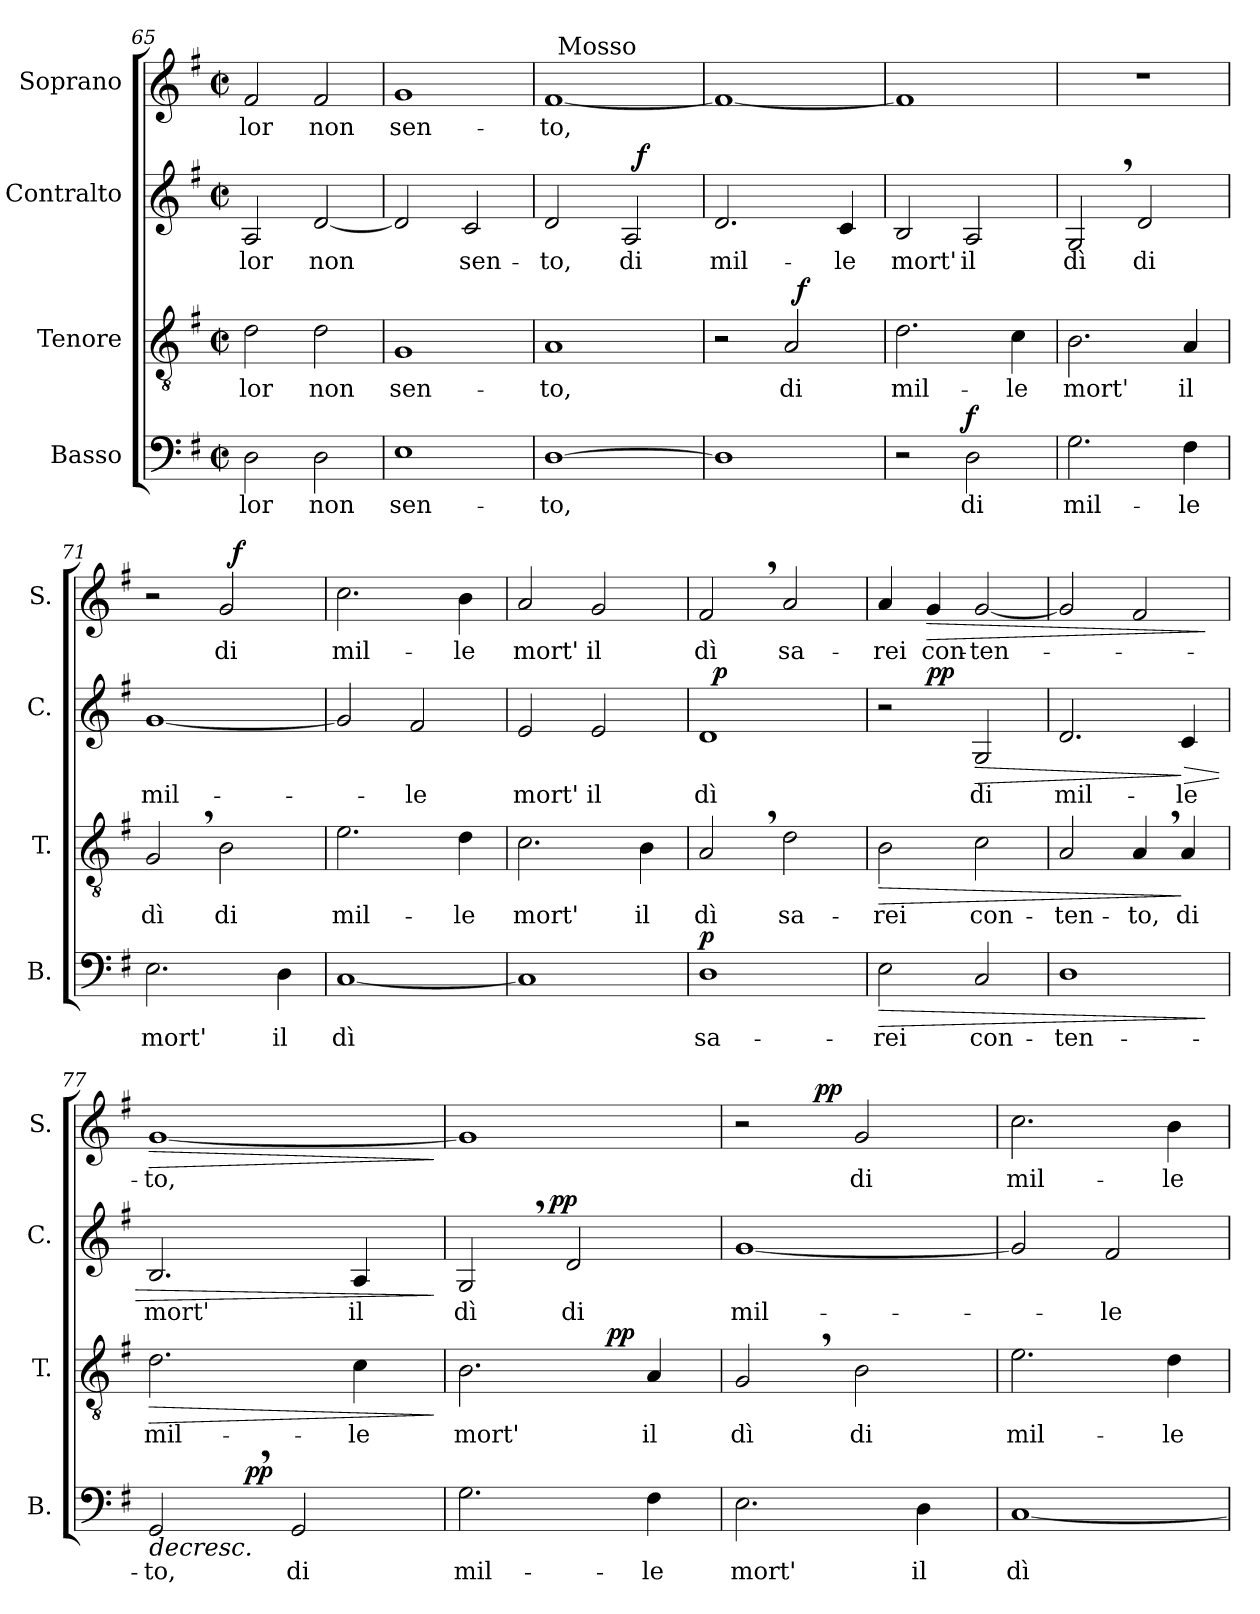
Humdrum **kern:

**kern	**text	**dynam	**kern	**text	**dynam	**kern	**text	**dynam	**kern	**text	**dynam
*part4	*part4	*part4	*part3	*part3	*part3	*part2	*part2	*part2	*part1	*part1	*part1
*staff4	*staff4	*staff4	*staff3	*staff3	*staff3	*staff2	*staff2	*staff2	*staff1	*staff1	*staff1
*I"Basso	*	*	*I"Tenore	*	*	*I"Contralto	*	*	*I"Soprano	*	*
*I'B.	*	*	*I'T.	*	*	*I'C.	*	*	*I'S.	*	*
*clefF4	*	*	*clefGv2	*	*	*clefG2	*	*	*clefG2	*	*
*k[f#]	*	*	*k[f#]	*	*	*k[f#]	*	*	*k[f#]	*	*
*G:	*	*	*G:	*	*	*G:	*	*	*G:	*	*
*M2/2	*	*	*M2/2	*	*	*M2/2	*	*	*M2/2	*	*
*met(c|)	*	*	*met(c|)	*	*	*met(c|)	*	*	*met(c|)	*	*
=65	=65	=65	=65	=65	=65	=65	=65	=65	=65	=65	=65
2D\	-lor	.	2d\	-lor	.	2A/	-lor	.	2f#/	-lor	.
2D\	non	.	2d\	non	.	[2d/	non	.	2f#/	non	.
=66	=66	=66	=66	=66	=66	=66	=66	=66	=66	=66	=66
1E	sen-	.	1G	sen-	.	2d/]	.	.	1g	sen-	.
.	.	.	.	.	.	2c/	sen-	.	.	.	.
!!LO:LB:g=z
=67	=67	=67	=67	=67	=67	=67	=67	=67	=67	=67	=67
*	*	*	*	*	*	*^	*	*	*^	*	*
[1D	-to,	.	1A	-to,	.	2d/	2ryy	-to,	.	[1f#	32ryy	-to,	.
!	!	!	!	!	!	!	!	!	!	!	!LO:TX:a:t=Mosso	!	!
.	.	.	.	.	.	.	.	.	.	.	2ryy	.	.
.	.	.	.	.	.	2A/	32ryy	di	.	.	.	.	.
!	!	!	!	!	!	!	!	!	!LO:DY:a	!	!	!	!
.	.	.	.	.	.	.	4...ryy	.	f	.	4...ryy	.	.
*	*	*	*	*	*	*v	*v	*	*	*	*	*	*
*	*	*	*	*	*	*	*	*	*v	*v	*	*
=68	=68	=68	=68	=68	=68	=68	=68	=68	=68	=68	=68
*	*	*	*^	*	*	*	*	*	*	*	*
1D]	.	.	2r	2ryy	.	.	2.d/	mil-	.	1f#_	.	.
.	.	.	2A/	32ryy	di	.	.	.	.	.	.	.
!	!	!	!	!	!	!LO:DY:a	!	!	!	!	!	!
.	.	.	.	4...ryy	.	f	.	.	.	.	.	.
.	.	.	.	.	.	.	4c/	-le	.	.	.	.
*	*	*	*v	*v	*	*	*	*	*	*	*	*
=69	=69	=69	=69	=69	=69	=69	=69	=69	=69	=69	=69
2r	.	.	2.d\	mil-	.	2B/	mort'	.	1f#]	.	.
!	!	!LO:DY:a	!	!	!	!	!	!	!	!	!
2D\	di	f	.	.	.	2A/	il	.	.	.	.
.	.	.	4c\	-le	.	.	.	.	.	.	.
=70	=70	=70	=70	=70	=70	=70	=70	=70	=70	=70	=70
2.G\	mil-	.	2.B\	mort'	.	2G,>/	dì	.	1r	.	.
.	.	.	.	.	.	2d/	di	.	.	.	.
4F#\	-le	.	4A/	il	.	.	.	.	.	.	.
=71	=71	=71	=71	=71	=71	=71	=71	=71	=71	=71	=71
*	*	*	*	*	*	*	*	*	*^	*	*
2.E\	mort'	.	2G,>/	dì	.	[1g	mil-	.	2r	2ryy	.	.
.	.	.	2B\	di	.	.	.	.	2g/	32ryy	di	.
!	!	!	!	!	!	!	!	!	!	!	!	!LO:DY:a
.	.	.	.	.	.	.	.	.	.	4...ryy	.	f
4D\	il	.	.	.	.	.	.	.	.	.	.	.
*	*	*	*	*	*	*	*	*	*v	*v	*	*
=72	=72	=72	=72	=72	=72	=72	=72	=72	=72	=72	=72
[1C	dì	.	2.e\	mil-	.	2g/]	.	.	2.cc\	mil-	.
.	.	.	.	.	.	2f#/	-le	.	.	.	.
.	.	.	4d\	-le	.	.	.	.	4b\	-le	.
!!LO:PB:g=z
=73	=73	=73	=73	=73	=73	=73	=73	=73	=73	=73	=73
1C]	.	.	2.c\	mort'	.	2e/	mort'	.	2a/	mort'	.
.	.	.	.	.	.	2e/	il	.	2g/	il	.
.	.	.	4B\	il	.	.	.	.	.	.	.
=74	=74	=74	=74	=74	=74	=74	=74	=74	=74	=74	=74
!	!	!LO:DY:a	!	!	!	!	!	!	!	!	!
*	*	*	*	*	*	*^	*	*	*	*	*
1D	sa-	p	2A,>/	dì	.	1d	32ryy	dì	.	2f#,>/	dì	.
!	!	!	!	!	!	!	!	!	!LO:DY:a	!	!	!
.	.	.	.	.	.	.	2ryy	.	p	.	.	.
.	.	.	2d\	sa-	.	.	.	.	.	2a/	sa-	.
.	.	.	.	.	.	.	4...ryy	.	.	.	.	.
=75	=75	=75	=75	=75	=75	=75	=75	=75	=75	=75	=75	=75
!	!	!LO:HP:b	!	!	!	!	!	!	!	!	!	!
!	!	!	!	!	!LO:HP:b	!	!	!	!	!	!	!
2E\	-rei	>	2B\	-rei	>	2r	4ryy	.	.	4a/	-rei	.
!	!	!	!	!	!	!	!	!	!LO:DY:a	!	!	!LO:HP:b
.	.	.	.	.	.	.	2.ryy	.	pp	4g/	con-	>
!	!	!	!	!	!	!	!	!	!LO:HP:b	!	!	!
2C/	con-	.	2c\	con-	.	2G/	.	di	>	[2g/	-ten-	.
*	*	*	*	*	*	*v	*v	*	*	*	*	*
=76	=76	=76	=76	=76	=76	=76	=76	=76	=76	=76	=76
1D	-ten-	.	2A/	-ten-	.	2.d/	mil-	.	2g/]	.	.
.	.	.	4A,>/	-to,	.	.	.	.	2f#/	.	.
!	!	!	!	!	!	!	!	!LO:HP:n=1:b	!	!	!
.	.	.	4A/	di	]	4c/	-le	] >	.	.	.
.	.	]	.	.	.	.	.	.	.	.	]
=77	=77	=77	=77	=77	=77	=77	=77	=77	=77	=77	=77
!	!	!LO:HP:b	!	!	!	!	!	!	!	!	!
!	!	!	!	!	!LO:HP:b	!	!	!	!	!	!
!	!	!	!	!	!	!	!	!	!	!	!LO:HP:b
*^	*	*	*	*	*	*	*	*	*	*	*
2GG,>/	4ryy	-to,	>	2.d\	mil-	>	2.B/	mort'	.	[1g	-to,	>
.	16.ryy	.	.	.	.	.	.	.	.	.	.	.
!	!	!	!LO:DY:a	!	!	!	!	!	!	!	!	!
.	2ryy	.	pp	.	.	.	.	.	.	.	.	.
2GG/	.	di	]	.	.	.	.	.	.	.	.	.
.	.	.	.	4c\	-le	.	4A/	il	.	.	.	.
.	8ryy	.	.	.	.	.	.	.	.	.	.	.
.	32ryy	.	.	.	.	.	.	.	.	.	.	.
.	.	.	.	.	.	]	.	.	]	.	.	]
*v	*v	*	*	*	*	*	*	*	*	*	*	*
=78	=78	=78	=78	=78	=78	=78	=78	=78	=78	=78	=78
*	*	*	*^	*	*	*^	*	*	*	*	*
2.G\	mil-	.	2.B\	2ryy	mort'	.	2G,>/	4...ryy	dì	.	1g]	.	.
!	!	!	!	!	!	!	!	!	!	!LO:DY:a	!	!	!
.	.	.	.	.	.	.	.	2ryy	.	pp	.	.	.
.	.	.	.	8ryy	.	.	2d/	.	di	.	.	.	.
!	!	!	!	!	!	!LO:DY:a	!	!	!	!	!	!	!
.	.	.	.	4.ryy	.	pp	.	.	.	.	.	.	.
4F#\	-le	.	4A/	.	il	.	.	.	.	.	.	.	.
.	.	.	.	.	.	.	.	32ryy	.	.	.	.	.
*	*	*	*v	*v	*	*	*	*	*	*	*	*	*
*	*	*	*	*	*	*v	*v	*	*	*	*	*
!!LO:LB:g=z
=79	=79	=79	=79	=79	=79	=79	=79	=79	=79	=79	=79
*	*	*	*	*	*	*	*	*	*^	*	*
2.E\	mort'	.	2G,>/	dì	.	[1g	mil-	.	2r	4.ryy	.	.
!	!	!	!	!	!	!	!	!	!	!	!	!LO:DY:a
.	.	.	.	.	.	.	.	.	.	2ryy	.	pp
.	.	.	2B\	di	.	.	.	.	2g/	.	di	.
4D\	il	.	.	.	.	.	.	.	.	.	.	.
.	.	.	.	.	.	.	.	.	.	8ryy	.	.
*	*	*	*	*	*	*	*	*	*v	*v	*	*
=80	=80	=80	=80	=80	=80	=80	=80	=80	=80	=80	=80
[1C	dì	.	2.e\	mil-	.	2g/]	.	.	2.cc\	mil-	.
.	.	.	.	.	.	2f#/	-le	.	.	.	.
.	.	.	4d\	-le	.	.	.	.	4b\	-le	.
=	=	=	=	=	=	=	=	=	=	=	=
*-	*-	*-	*-	*-	*-	*-	*-	*-	*-	*-	*-
